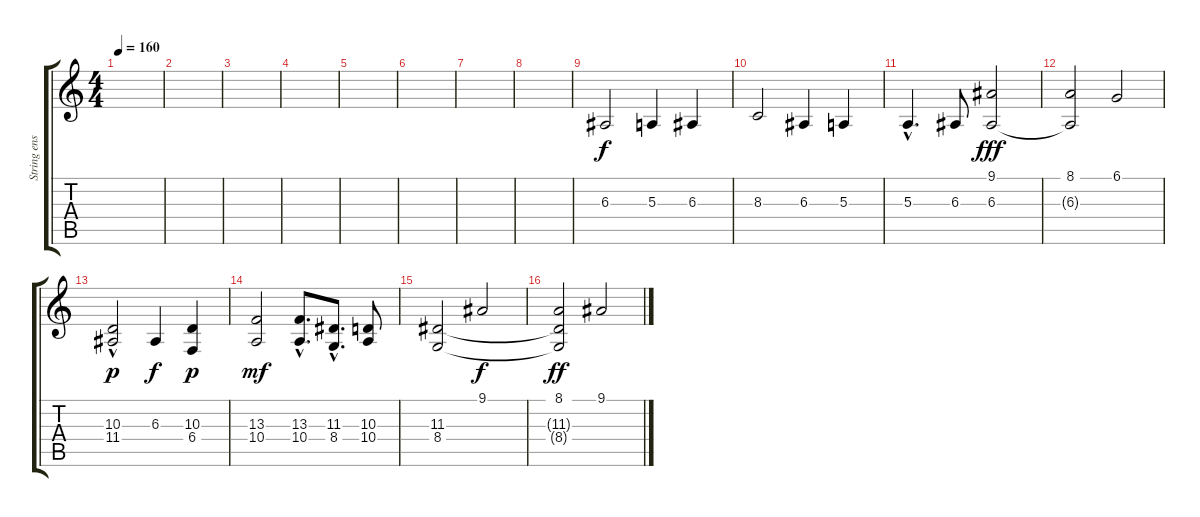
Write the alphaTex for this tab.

\track ("String ensemble" "String ens") {instrument choiraahs}
\staff {score tabs}
\tuning (Db4 Ab3 E3 B2 Gb2 Db2) {hide}
\ts (4 4)
\tempo 160
\clef g2
\ks c
|
|
|
|
|
|
|
|
6.3.2 5.3.4 6.3.4 |
8.3.2 6.3.4 5.3.4 |
5.3{hac}.4{d} 6.3.8 (9.1 6.3).2{dy fff} |
(8.1 6.3{t}).2 6.1.2 |
(10.3 11.4{hac}).2{dy p} 6.3.4{dy f} (10.3 6.4).4{dy p} |
(13.3 10.4).2{dy mf} (13.3{hac} 10.4{hac}).8{d} (11.3{hac} 8.4{hac}).8{d} (10.3 10.4).8 |
(11.3 8.4).2 9.1.2{dy f} |
(8.1 11.3{t} 8.4{t}).2{dy ff} 9.1.2
